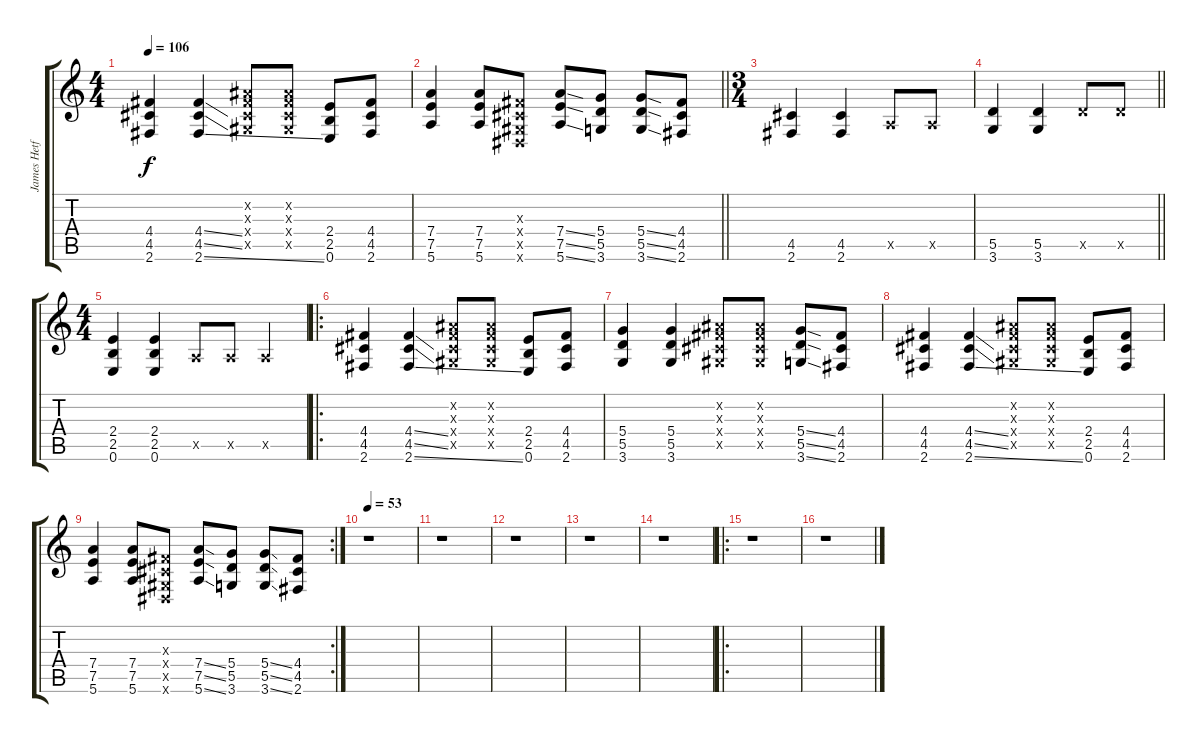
\track ("James Hetfield Rythm" "James Hetf") {instrument distortionguitar}
\staff {score tabs}
\tuning (E4 B3 G3 D3 A2 E2) {hide}
\ts (4 4)
\tempo 106
\clef g2
\ks c
(4.4 4.5 2.6).4{dy f} (4.4{ss} 4.5{ss} 2.6{ss}).4 (-1.2{x} -1.3{x} -1.4{x} -1.5{x}).8 (-1.2{x} -1.3{x} -1.4{x} -1.5{x}).8 (2.4 2.5 0.6).8 (4.4 4.5 2.6).8 |
\barLineRight lightlight
(7.4 7.5 5.6).4 (7.4 7.5 5.6).8 (-1.3{x} -1.4{x} -1.5{x} -1.6{x}).8 (7.4{ss} 7.5{ss} 5.6{ss}).8 (5.4 5.5 3.6).8 (5.4{ss} 5.5{ss} 3.6{ss}).8 (4.4 4.5 2.6).8 |
\ts (3 4)
(4.5 2.6).4 (4.5 2.6).4 0.5{x}.8 0.5{x}.8 |
\barLineRight lightlight
(5.5 3.6).4 (5.5 3.6).4 5.5{x}.8 5.5{x}.8 |
\ts (4 4)
(2.4 2.5 0.6).4 (2.4 2.5 0.6).4 0.5{x}.8 0.5{x}.8 0.5{x}.4 |
\ro
(4.4 4.5 2.6).4 (4.4{ss} 4.5{ss} 2.6{ss}).4 (-1.2{x} -1.3{x} -1.4{x} -1.5{x}).8 (-1.2{x} -1.3{x} -1.4{x} -1.5{x}).8 (2.4 2.5 0.6).8 (4.4 4.5 2.6).8 |
(5.4 5.5 3.6).4 (5.4 5.5 3.6).4 (-1.2{x} -1.3{x} -1.4{x} -1.5{x}).8 (-1.2{x} -1.3{x} -1.4{x} -1.5{x}).8 (5.4{ss} 5.5{ss} 3.6{ss}).8 (4.4 4.5 2.6).8 |
(4.4 4.5 2.6).4 (4.4{ss} 4.5{ss} 2.6{ss}).4 (-1.2{x} -1.3{x} -1.4{x} -1.5{x}).8 (-1.2{x} -1.3{x} -1.4{x} -1.5{x}).8 (2.4 2.5 0.6).8 (4.4 4.5 2.6).8 |
\rc 2
(7.4 7.5 5.6).4 (7.4 7.5 5.6).8 (-1.3{x} -1.4{x} -1.5{x} -1.6{x}).8 (7.4{ss} 7.5{ss} 5.6{ss}).8 (5.4 5.5 3.6).8 (5.4{ss} 5.5{ss} 3.6{ss}).8 (4.4 4.5 2.6).8 |
\tempo 53
r.1 |
r.1 |
r.1 |
r.1 |
r.1 |
\ro
r.1 |
r.1
